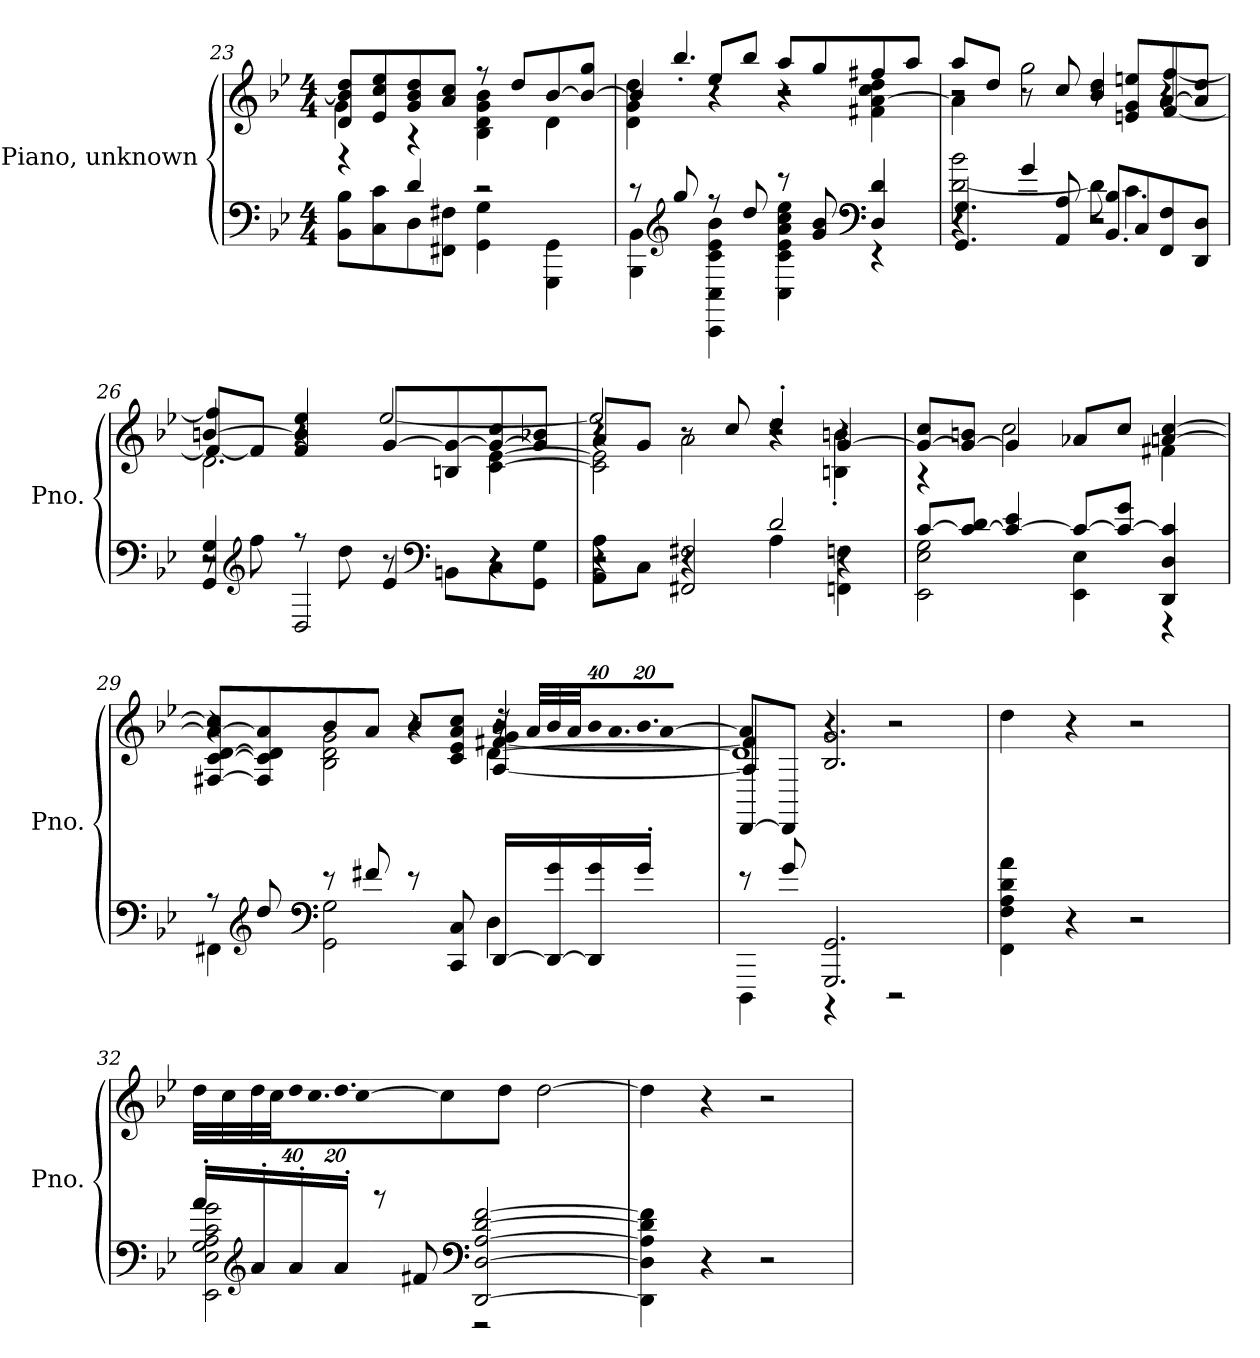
**kern	**kern
*part1	*part1
*staff2	*staff1
*I"Piano, unknown	*
*I'Pno.	*
!!LO:LB:g=z
*clefF4	*clefG2
*k[b-e-]	*k[b-e-]
*M4/4	*M4/4
=23	=23
*^	*^
4r	8BB-\ 8B-\L	8d/ 8b-/] 8dd/L	4g\
.	8C\ 8c\	8e-/ 8cc/ 8ee-/	.
4d/	8D\	8g/ 8b-/ 8dd/	4r
.	8FF#X\ 8F#X\J	8a/ 8cc/J	.
2r	4GG\ 4G\	8r	4B-\ 4d\ 4g\ 4b-\
.	.	8dd/L	.
.	4GGG\ 4GG\	[8b-/	4d\
.	.	8b-/_ 8gg/J	.
=24	=24	=24	=24
*	*	*	*^
8r	4BBB-\ 4BB-\	4b-/]	8r	4d\ 4g\ 4dd\
*clefG2	*	*	*	*
8gg/	.	.	4.bb-'/	.
8r	4CC\ 4C\ 4c\ 4e-\ 4b-\	8ee-/L	.	4r
8dd/	.	8bb-/J	.	.
8r	4C\ 4c\ 4e-\ 4a\ 4cc\ 4ee-\	8aa/L	2r	4r
8g/ 8b-/	.	8gg/	.	.
*clefF4	*	*	*	*
4D/ 4d/	4r	8ff#X/	.	4f#X\ [4a\ 4cc\ 4dd\
.	.	8aa/J	.	.
=25	=25	=25	=25	=25
*	*^	*	*	*
4r	[2d\ 2b-\	4.GG/ 4.G/	8aa/L	2r	4a\]
.	.	.	8dd/J	.	.
4g/	.	.	8r	.	2gg\
.	.	8AA/ 8A/	8cc/	.	.
2r	8d\]	8BB-/ 8B-/L	8r	4b-/ 4dd/	.
.	4.c'\	8C/	8en/ 8g/ 8een/L	.	.
.	.	8FF/ 8F/	[8a/	[4f/ [4ff/	4r
.	.	8DD/ 8D/J	8a/] 8dd/J	.	.
!!LO:LB:g=z	!!	!!
=26	=26	=26	=26	=26	=26
2r	8r	4GG/ 4G/	[4bn/	8f/_ 8ff/]L	2.d\
*clefG2	*	*	*	*	*
.	8ff\	.	.	8f/J]	.
.	8r	2D/	4f/ 4b/] 4ee-/	4r	.
.	8dd\	.	.	.	.
4e-/	8r	.	[8g/L	[2ee-/	.
*clefF4	*	*	*	*	*
.	8BBn\L	.	8Bn/ 8g/_	.	.
4r	8C\	4r	8g/_ 8cc/	.	[4c\ [4e-\
.	8GG\ 8G\J	.	8g/] 8b-X/J	.	.
=27	=27	=27	=27	=27	=27
*	*	*	*	*	*^
2r	8AA\ 8A\L	4r	8a/L	4r	2ee-/]	2c\] 2e-\]
.	8C\J	.	8g/J	.	.	.
.	4r	2FF#X/ 2F#X/	8r	2a\	.	.
.	.	.	8cc/	.	.	.
2d/	4A\	.	4dd'/	.	2r	4r
.	4FFn\ 4Fn\	4r	[4g/	4r	.	4Bn\' 4bn\'
*	*v	*v	*	*	*	*
*	*	*	*v	*v	*v
=28	=28	=28	=28
[8c/L	2EE-\ 2E-\ 2G\	8g/_ 8cc/L	4r
8c/_ 8d/J	.	8g/_ 8bn/J	.
4c/_ 4e-/	.	4g/]	2cc\
8c/L_	4EE-\ 4E-\	8a-X/L	.
8c/_ 8g/J	.	8cc/J	.
4DD/ 4D/ 4c/]	4r	[4an/ [4cc/	4f#X\
!!LO:LB:g=z
=29	=29	=29	=29
*	*	*	*^
8r	4FF#X\	[8F#X/ [8c/ [8d/ 8a/_ 8cc/]L	2r	4r
*clefG2	*	*	*	*
8dd/	.	8F#/] 8c/] 8d/] 8a/]	.	.
*clefF4	*	*	*	*
8r	2GG\ 2G\	8b-/	.	2B-\ 2d\ 2g\
8f#X/	.	8a/J	.	.
8r	.	8b-/L	4r	.
8CC/ 8C/	.	8c/ 8e-/ 8a/ 8cc/J	.	.
[16DD/LL	4D\	32r	[4A/ [4f#X/ 4g/ 4b-/	[4d\
.	.	32a/LLL	.	.
16DD/_ 16g/	.	32b-/	.	.
.	.	32a/	.	.
*	*	*Xbrackettup	*	*
!	!	!LO:N:vis=32	!	!
16DD/] 16g/	.	640%23b-/	.	.
!	!	!LO:N:vis=64.	!	!
.	.	640%17a/L	.	.
!	!	!LO:N:vis=64.	!	!
16g'/JJ	.	640%17b-/J	.	.
!	!	!LO:N:vis=32	!	!
.	.	[640%23a/JJJ	.	.
=30	=30	=30	=30	=30
8r	4DDD\	[8DD/ 8a/]L	4A/] 4f#/]	1d]
8g/	.	8DD/J]	.	.
2.GGG/ 2.GG/	4r	2.B-/ 2.g/	4r	.
.	2r	.	2r	.
*v	*v	*	*	*
*	*v	*v	*v
=31	=31
4FF\ 4F\ 4A\ 4d\ 4a\	4dd\
4r	4r
2r	2r
!!LO:PB:g=z
=32	=32
*^	*
16a'/LL	2EE-\ 2E-\ 2G\ 2A\ 2c\ 2g\	32dd\LLL
.	.	32cc\
*clefG2	*	*
16a'/	.	32dd\
.	.	32cc\
!	!	!LO:N:vis=32
16a'/	.	640%23dd\
!	!	!LO:N:vis=64.
.	.	640%17cc\L
!	!	!LO:N:vis=64.
16a'/JJ	.	640%17dd\J
!	!	!LO:N:vis=32
.	.	[640%23cc\JJ
8r	.	8cc\]
8f#X/	.	8dd\J
*clefF4	*	*
[2DD/ [2D/ [2A/ [2d/ [2f#/	2r	[2dd\
*v	*v	*
=33	=33
4DD\] 4D\] 4A\] 4d\] 4f#\]	4dd\]
4r	4r
2r	2r
=	=
*-	*-
